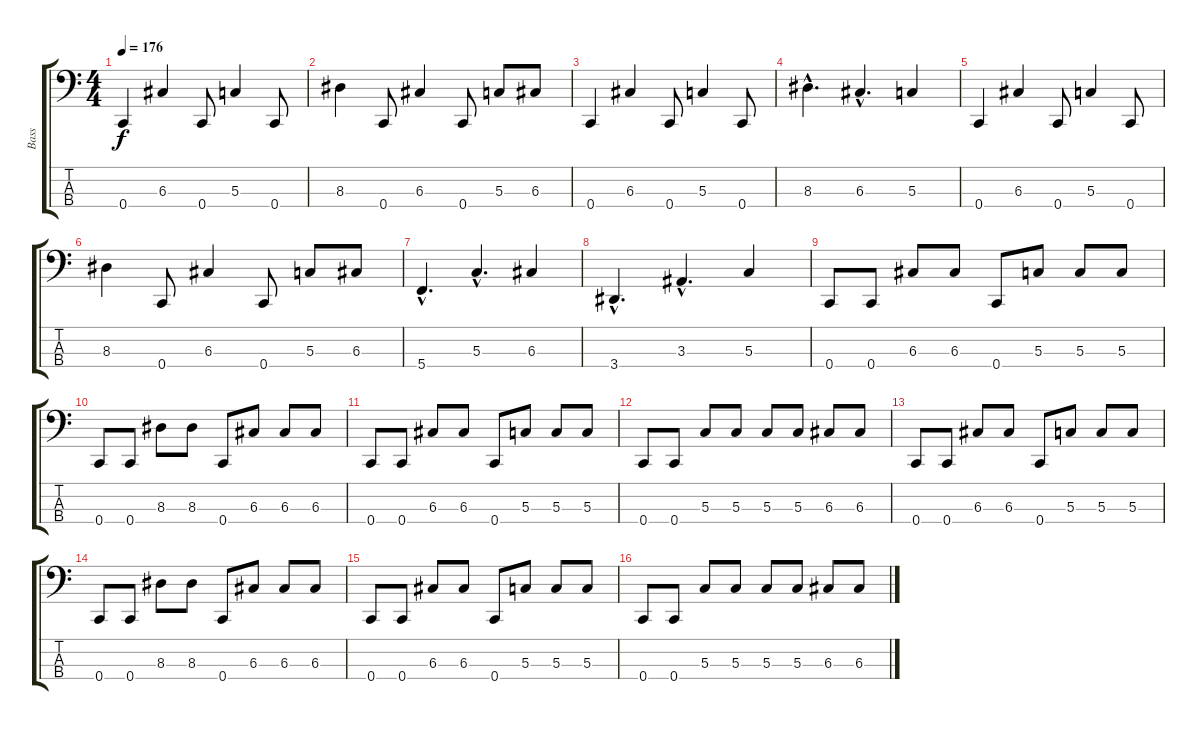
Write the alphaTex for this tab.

\track ("Bass" "Bass") {instrument electricbasspick}
\staff {score tabs}
\tuning (F2 C2 G1 C1) {hide}
\ts (4 4)
\tempo 176
\clef f4
\ks c
0.4.4{dy f} 6.3.4 0.4.8 5.3.4 0.4.8 |
8.3.4 0.4.8 6.3.4 0.4.8 5.3.8 6.3.8 |
0.4.4 6.3.4 0.4.8 5.3.4 0.4.8 |
8.3{hac}.4{d} 6.3{hac}.4{d} 5.3.4 |
0.4.4 6.3.4 0.4.8 5.3.4 0.4.8 |
8.3.4 0.4.8 6.3.4 0.4.8 5.3.8 6.3.8 |
5.4{hac}.4{d} 5.3{hac}.4{d} 6.3.4 |
3.4{hac}.4{d} 3.3{hac}.4{d} 5.3.4 |
0.4.8 0.4.8 6.3.8 6.3.8 0.4.8 5.3.8 5.3.8 5.3.8 |
0.4.8 0.4.8 8.3.8 8.3.8 0.4.8 6.3.8 6.3.8 6.3.8 |
0.4.8 0.4.8 6.3.8 6.3.8 0.4.8 5.3.8 5.3.8 5.3.8 |
0.4.8 0.4.8 5.3.8 5.3.8 5.3.8 5.3.8 6.3.8 6.3.8 |
0.4.8 0.4.8 6.3.8 6.3.8 0.4.8 5.3.8 5.3.8 5.3.8 |
0.4.8 0.4.8 8.3.8 8.3.8 0.4.8 6.3.8 6.3.8 6.3.8 |
0.4.8 0.4.8 6.3.8 6.3.8 0.4.8 5.3.8 5.3.8 5.3.8 |
0.4.8 0.4.8 5.3.8 5.3.8 5.3.8 5.3.8 6.3.8 6.3.8
